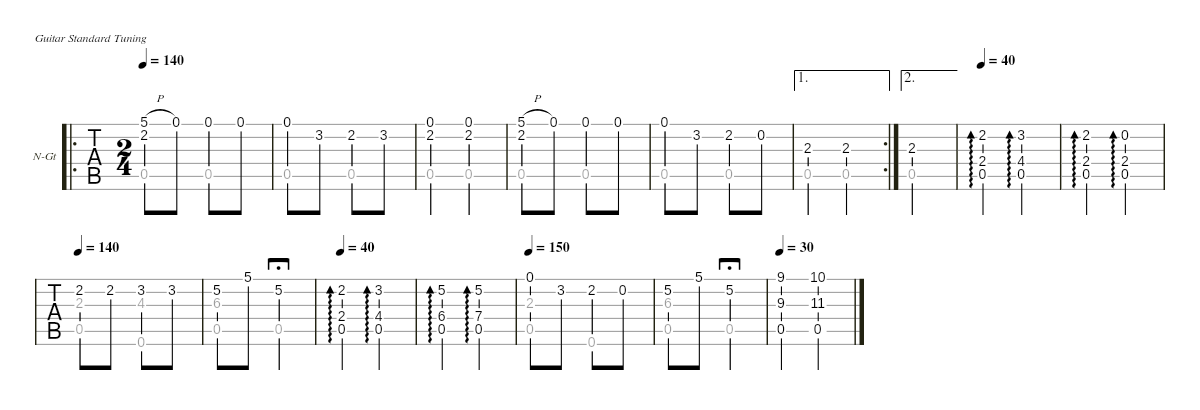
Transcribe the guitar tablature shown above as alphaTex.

\defaultSystemsLayout 4
\hideDynamics
\bracketExtendMode groupsimilarinstruments
\firstSystemTrackNameOrientation horizontal
\otherSystemsTrackNameOrientation horizontal
\defaultBarNumberDisplay Hide
\track ("Nylon Guitar" "N-Gt") {instrument acousticguitarnylon}
\staff {tabs}
\tuning (E4 B3 G3 D3 A2 E2)
\voice
\ro
\ts (2 4)
\tempo 140
\clef g2
\ks aminor
(2.2 5.1{h}).8{dy mf} 0.1.8 0.1.8 0.1.8 |
0.1.8 3.2.8 2.2.8 3.2.8 |
(2.2 0.1).4 (0.1 2.2).4 |
(2.2 5.1{h}).8 0.1.8 0.1.8 0.1.8 |
0.1.8 3.2.8 2.2.8 0.2.8 |
\ae 1
\rc 2
2.3.4 2.3.4 |
\ae 2
2.3.2 |
\tempo 40
(0.5 2.4 2.2).4{ad 0} (3.2 4.4 0.5).4{ad 0} |
(2.2 0.5 2.4).4{ad 0} (0.2 2.4 0.5).4{ad 0} |
\tempo 140
2.2.8 2.2.8 3.2.8 3.2.8 |
5.2.8 5.1.8 5.2.4{fermata (long 1)} |
\tempo 40
(0.5 2.4 2.2).4{ad 0} (3.2 4.4 0.5).4{ad 0} |
(5.2 0.5 6.4).4{ad 0} (5.2 7.4 0.5).4{ad 0} |
\tempo 150
0.1.8 3.2.8 2.2.8 0.2.8 |
5.2.8 5.1.8 5.2.4{fermata (long 1)} |
\tempo 30
(9.3 9.1 0.5).4 (10.1 11.3 0.5).4
\voice
\clef g2
\ottava regular
\simile none
\ks aminor
0.5.4{dy mf} 0.5.4 |
0.5.4 0.5.4 |
0.5.4 0.5.4 |
0.5.4 0.5.4 |
0.5.4 0.5.4 |
0.5.4 0.5.4 |
0.5.2 |
|
|
(2.3 0.5).4 (4.3 0.6).4 |
(6.3 0.5).4 0.5.4{fermata (long 1)} |
|
|
(2.3 0.5).4 0.6.4 |
(6.3 0.5).4 0.5.4{fermata (long 1)} |
